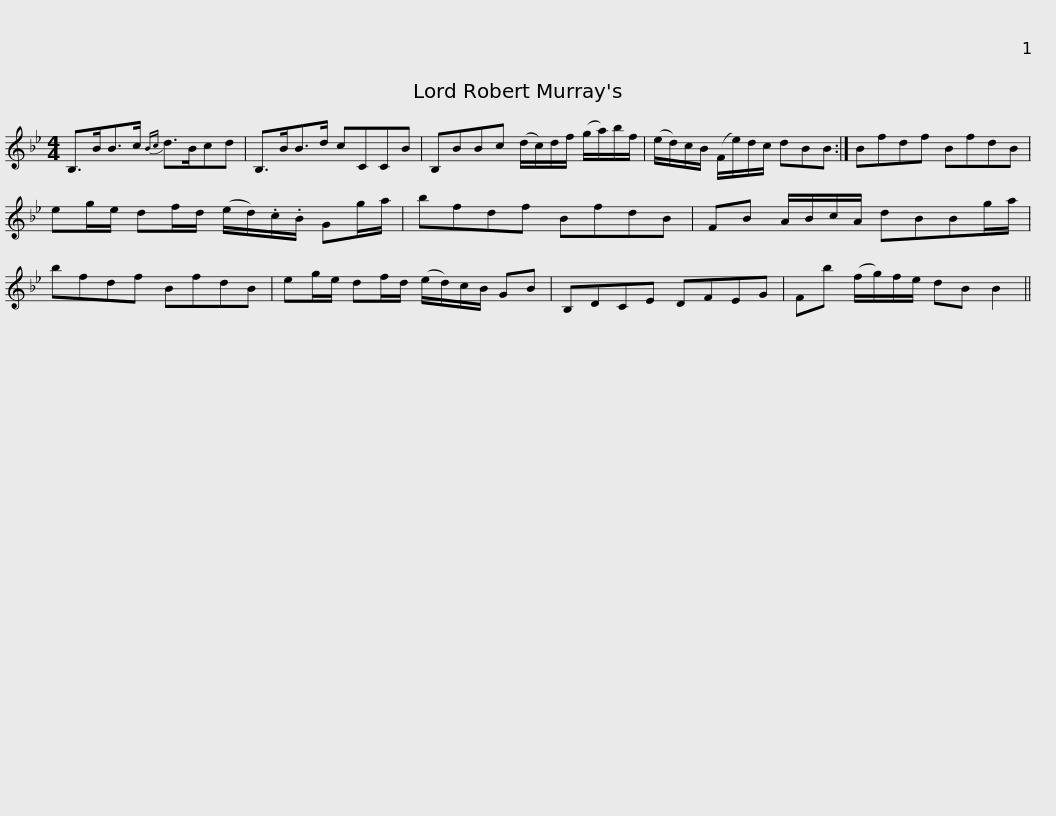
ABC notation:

X:1
L:1/8
M:4/4
I:linebreak $
K:Bb
V:1 treble
V:1
 B,>BB>c{Bc} d>Bcd | B,>BB>d cCCB | B,BBc (d/c/)d/f/ (g/a/)b/f/ | (e/d/)c/B/ (F/e/)d/c/ dBB :|$ Bfdf BfdB | %5
 eg/e/ df/d/ (e/d/).c/.B/ Gg/a/ | bfdf BfdB | FB A/B/c/A/ dBBg/a/ |$ bfdf BfdB | eg/e/ df/d/ (e/d/)c/B/ GB | %10
 B,DCE DFEG | Fb (f/g/)f/e/ dB B2 || %12
